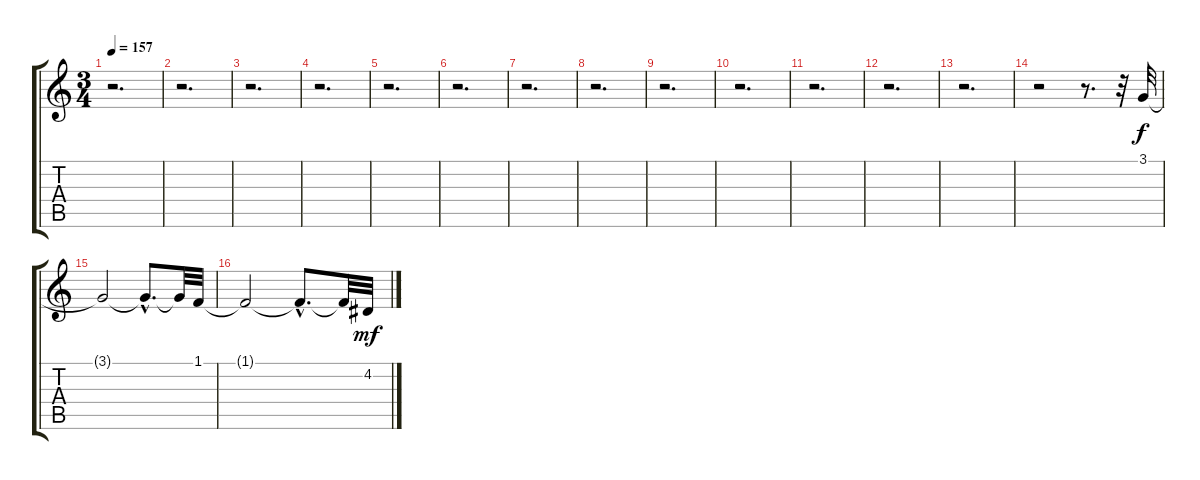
\track "" {instrument choiraahs}
\staff {score tabs}
\tuning (E4 B3 G3 D3 A2 E2) {hide}
\ts (3 4)
\tempo 157
\clef g2
\ks c
r.2{d dy f} |
r.2{d} |
r.2{d} |
r.2{d} |
r.2{d} |
r.2{d} |
r.2{d} |
r.2{d} |
r.2{d} |
r.2{d} |
r.2{d} |
r.2{d} |
r.2{d} |
r.2 r.8{d} r.32 3.1.32 |
3.1{t}.2 3.1{hac t}.8{d} 3.1{t}.32 1.1.32 |
1.1{t}.2 1.1{hac t}.8{d} 1.1{t}.32 4.2.32{dy mf}
